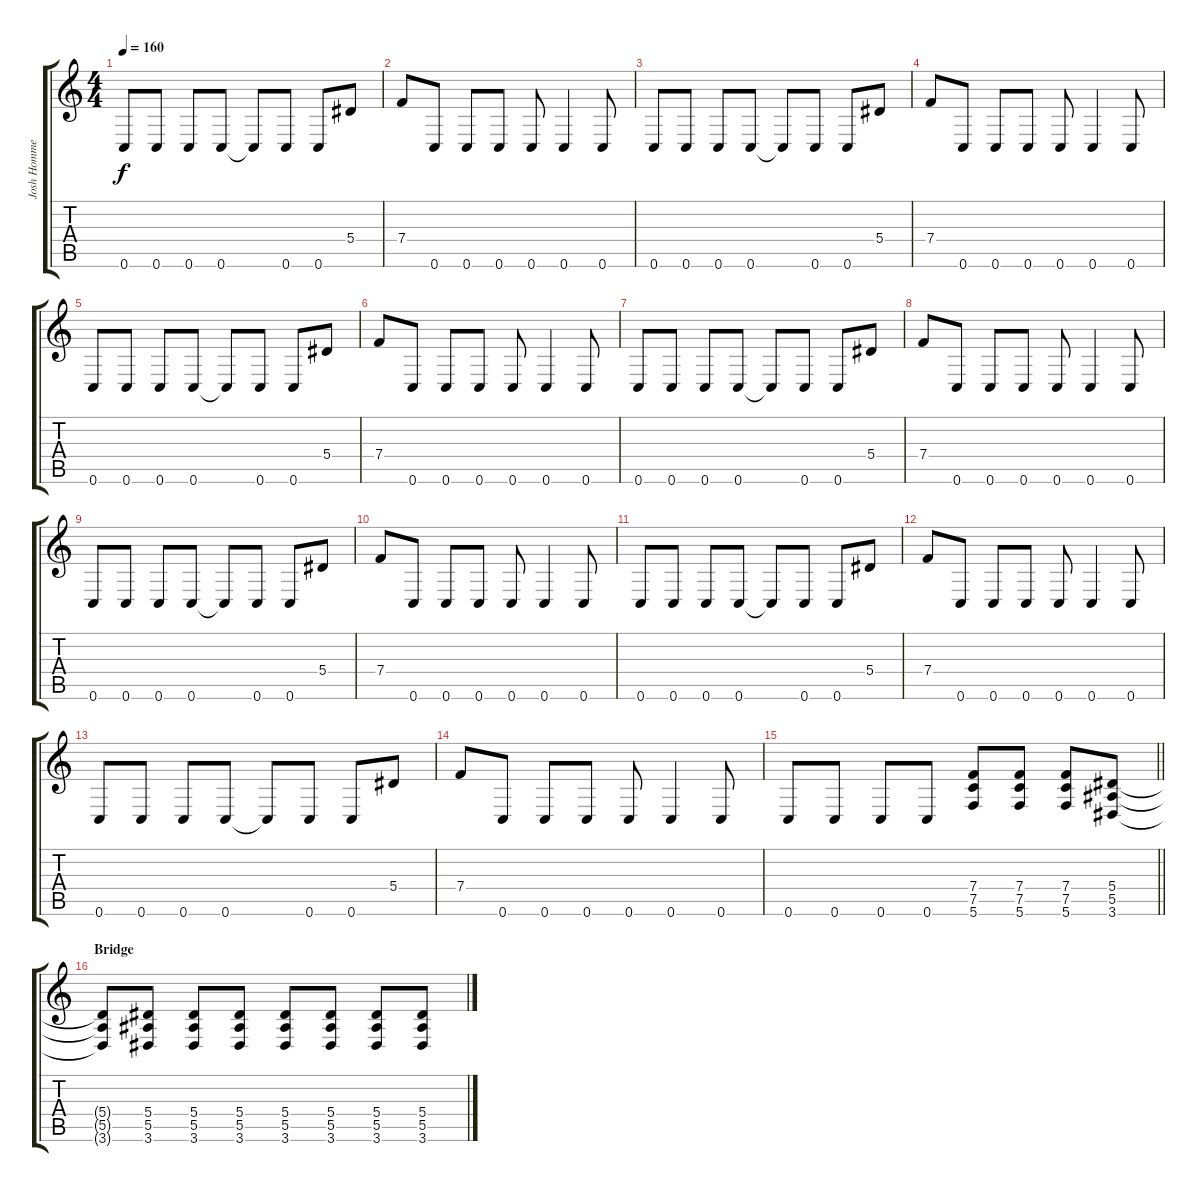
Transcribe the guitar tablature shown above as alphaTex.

\track ("Josh Homme 2" "Josh Homme") {instrument distortionguitar}
\staff {score tabs}
\tuning (C4 G3 Eb3 Bb2 F2 C2) {hide}
\ts (4 4)
\tempo 160
\clef g2
\ks c
0.6.8{dy f} 0.6.8 0.6.8 0.6.8 0.6{t}.8 0.6.8 0.6.8 5.4.8 |
7.4.8 0.6.8 0.6.8 0.6.8 0.6.8 0.6.4 0.6.8 |
0.6.8 0.6.8 0.6.8 0.6.8 0.6{t}.8 0.6.8 0.6.8 5.4.8 |
7.4.8 0.6.8 0.6.8 0.6.8 0.6.8 0.6.4 0.6.8 |
0.6.8 0.6.8 0.6.8 0.6.8 0.6{t}.8 0.6.8 0.6.8 5.4.8 |
7.4.8 0.6.8 0.6.8 0.6.8 0.6.8 0.6.4 0.6.8 |
0.6.8 0.6.8 0.6.8 0.6.8 0.6{t}.8 0.6.8 0.6.8 5.4.8 |
7.4.8 0.6.8 0.6.8 0.6.8 0.6.8 0.6.4 0.6.8 |
0.6.8 0.6.8 0.6.8 0.6.8 0.6{t}.8 0.6.8 0.6.8 5.4.8 |
7.4.8 0.6.8 0.6.8 0.6.8 0.6.8 0.6.4 0.6.8 |
0.6.8 0.6.8 0.6.8 0.6.8 0.6{t}.8 0.6.8 0.6.8 5.4.8 |
7.4.8 0.6.8 0.6.8 0.6.8 0.6.8 0.6.4 0.6.8 |
0.6.8 0.6.8 0.6.8 0.6.8 0.6{t}.8 0.6.8 0.6.8 5.4.8 |
7.4.8 0.6.8 0.6.8 0.6.8 0.6.8 0.6.4 0.6.8 |
\barLineRight lightlight
0.6.8 0.6.8 0.6.8 0.6.8 (7.4 7.5 5.6).8 (7.4 7.5 5.6).8 (7.4 7.5 5.6).8 (5.4 5.5 3.6).8 |
\section ("" "Bridge")
(5.4{t} 5.5{t} 3.6{t}).8 (5.4 5.5 3.6).8 (5.4 5.5 3.6).8 (5.4 5.5 3.6).8 (5.4 5.5 3.6).8 (5.4 5.5 3.6).8 (5.4 5.5 3.6).8 (5.4 5.5 3.6).8
